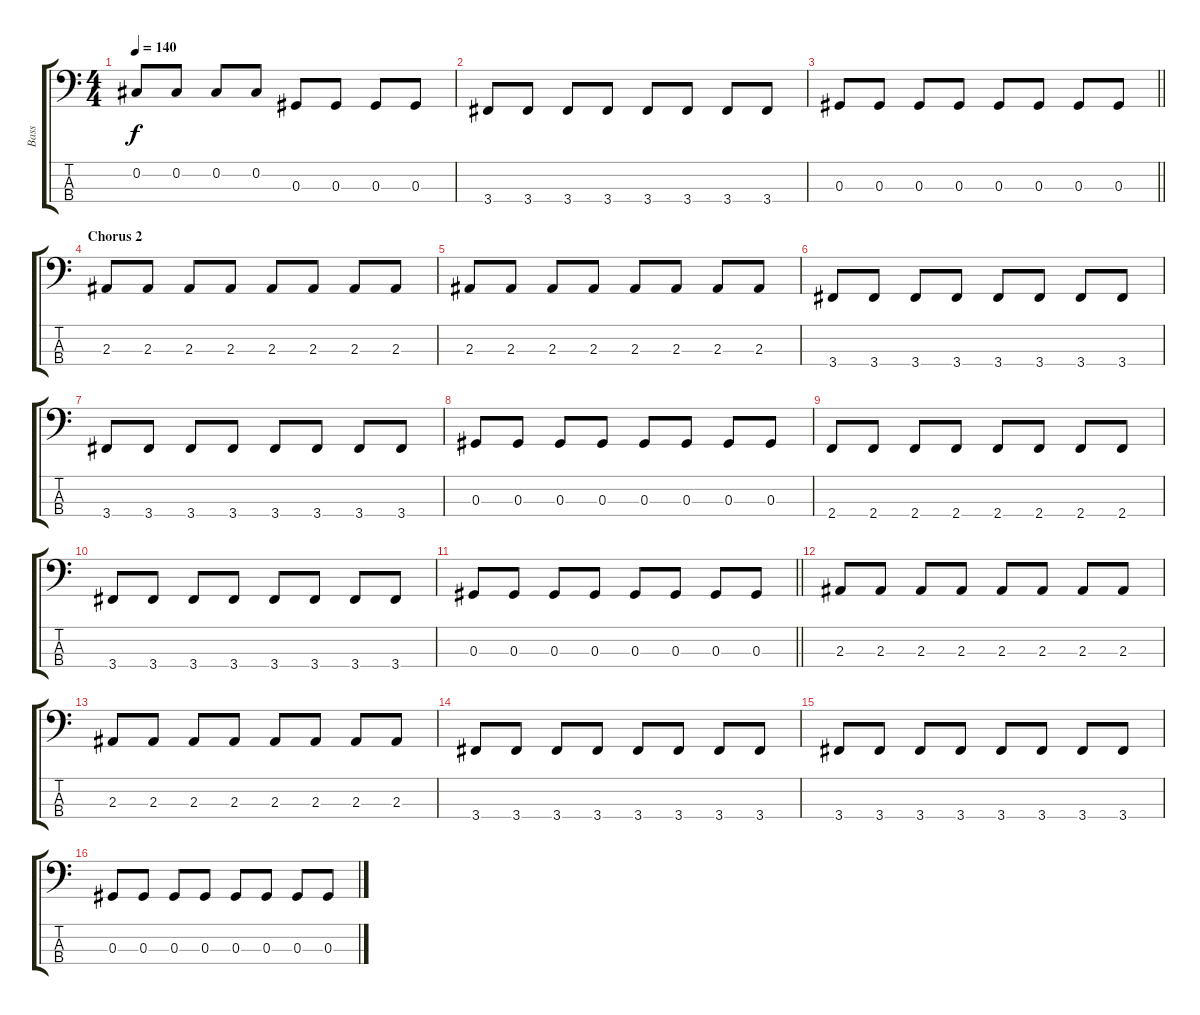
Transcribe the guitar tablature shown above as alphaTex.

\track ("Bass" "Bass") {instrument electricbassfinger}
\staff {score tabs}
\tuning (Gb2 Db2 Ab1 Eb1) {hide}
\ts (4 4)
\tempo 140
\clef f4
\ks c
0.2.8{dy f} 0.2.8 0.2.8 0.2.8 0.3.8 0.3.8 0.3.8 0.3.8 |
3.4.8 3.4.8 3.4.8 3.4.8 3.4.8 3.4.8 3.4.8 3.4.8 |
\barLineRight lightlight
0.3.8 0.3.8 0.3.8 0.3.8 0.3.8 0.3.8 0.3.8 0.3.8 |
\section ("" "Chorus 2")
2.3.8 2.3.8 2.3.8 2.3.8 2.3.8 2.3.8 2.3.8 2.3.8 |
2.3.8 2.3.8 2.3.8 2.3.8 2.3.8 2.3.8 2.3.8 2.3.8 |
3.4.8 3.4.8 3.4.8 3.4.8 3.4.8 3.4.8 3.4.8 3.4.8 |
3.4.8 3.4.8 3.4.8 3.4.8 3.4.8 3.4.8 3.4.8 3.4.8 |
0.3.8 0.3.8 0.3.8 0.3.8 0.3.8 0.3.8 0.3.8 0.3.8 |
2.4.8 2.4.8 2.4.8 2.4.8 2.4.8 2.4.8 2.4.8 2.4.8 |
3.4.8 3.4.8 3.4.8 3.4.8 3.4.8 3.4.8 3.4.8 3.4.8 |
\barLineRight lightlight
0.3.8 0.3.8 0.3.8 0.3.8 0.3.8 0.3.8 0.3.8 0.3.8 |
2.3.8 2.3.8 2.3.8 2.3.8 2.3.8 2.3.8 2.3.8 2.3.8 |
2.3.8 2.3.8 2.3.8 2.3.8 2.3.8 2.3.8 2.3.8 2.3.8 |
3.4.8 3.4.8 3.4.8 3.4.8 3.4.8 3.4.8 3.4.8 3.4.8 |
3.4.8 3.4.8 3.4.8 3.4.8 3.4.8 3.4.8 3.4.8 3.4.8 |
0.3.8 0.3.8 0.3.8 0.3.8 0.3.8 0.3.8 0.3.8 0.3.8
